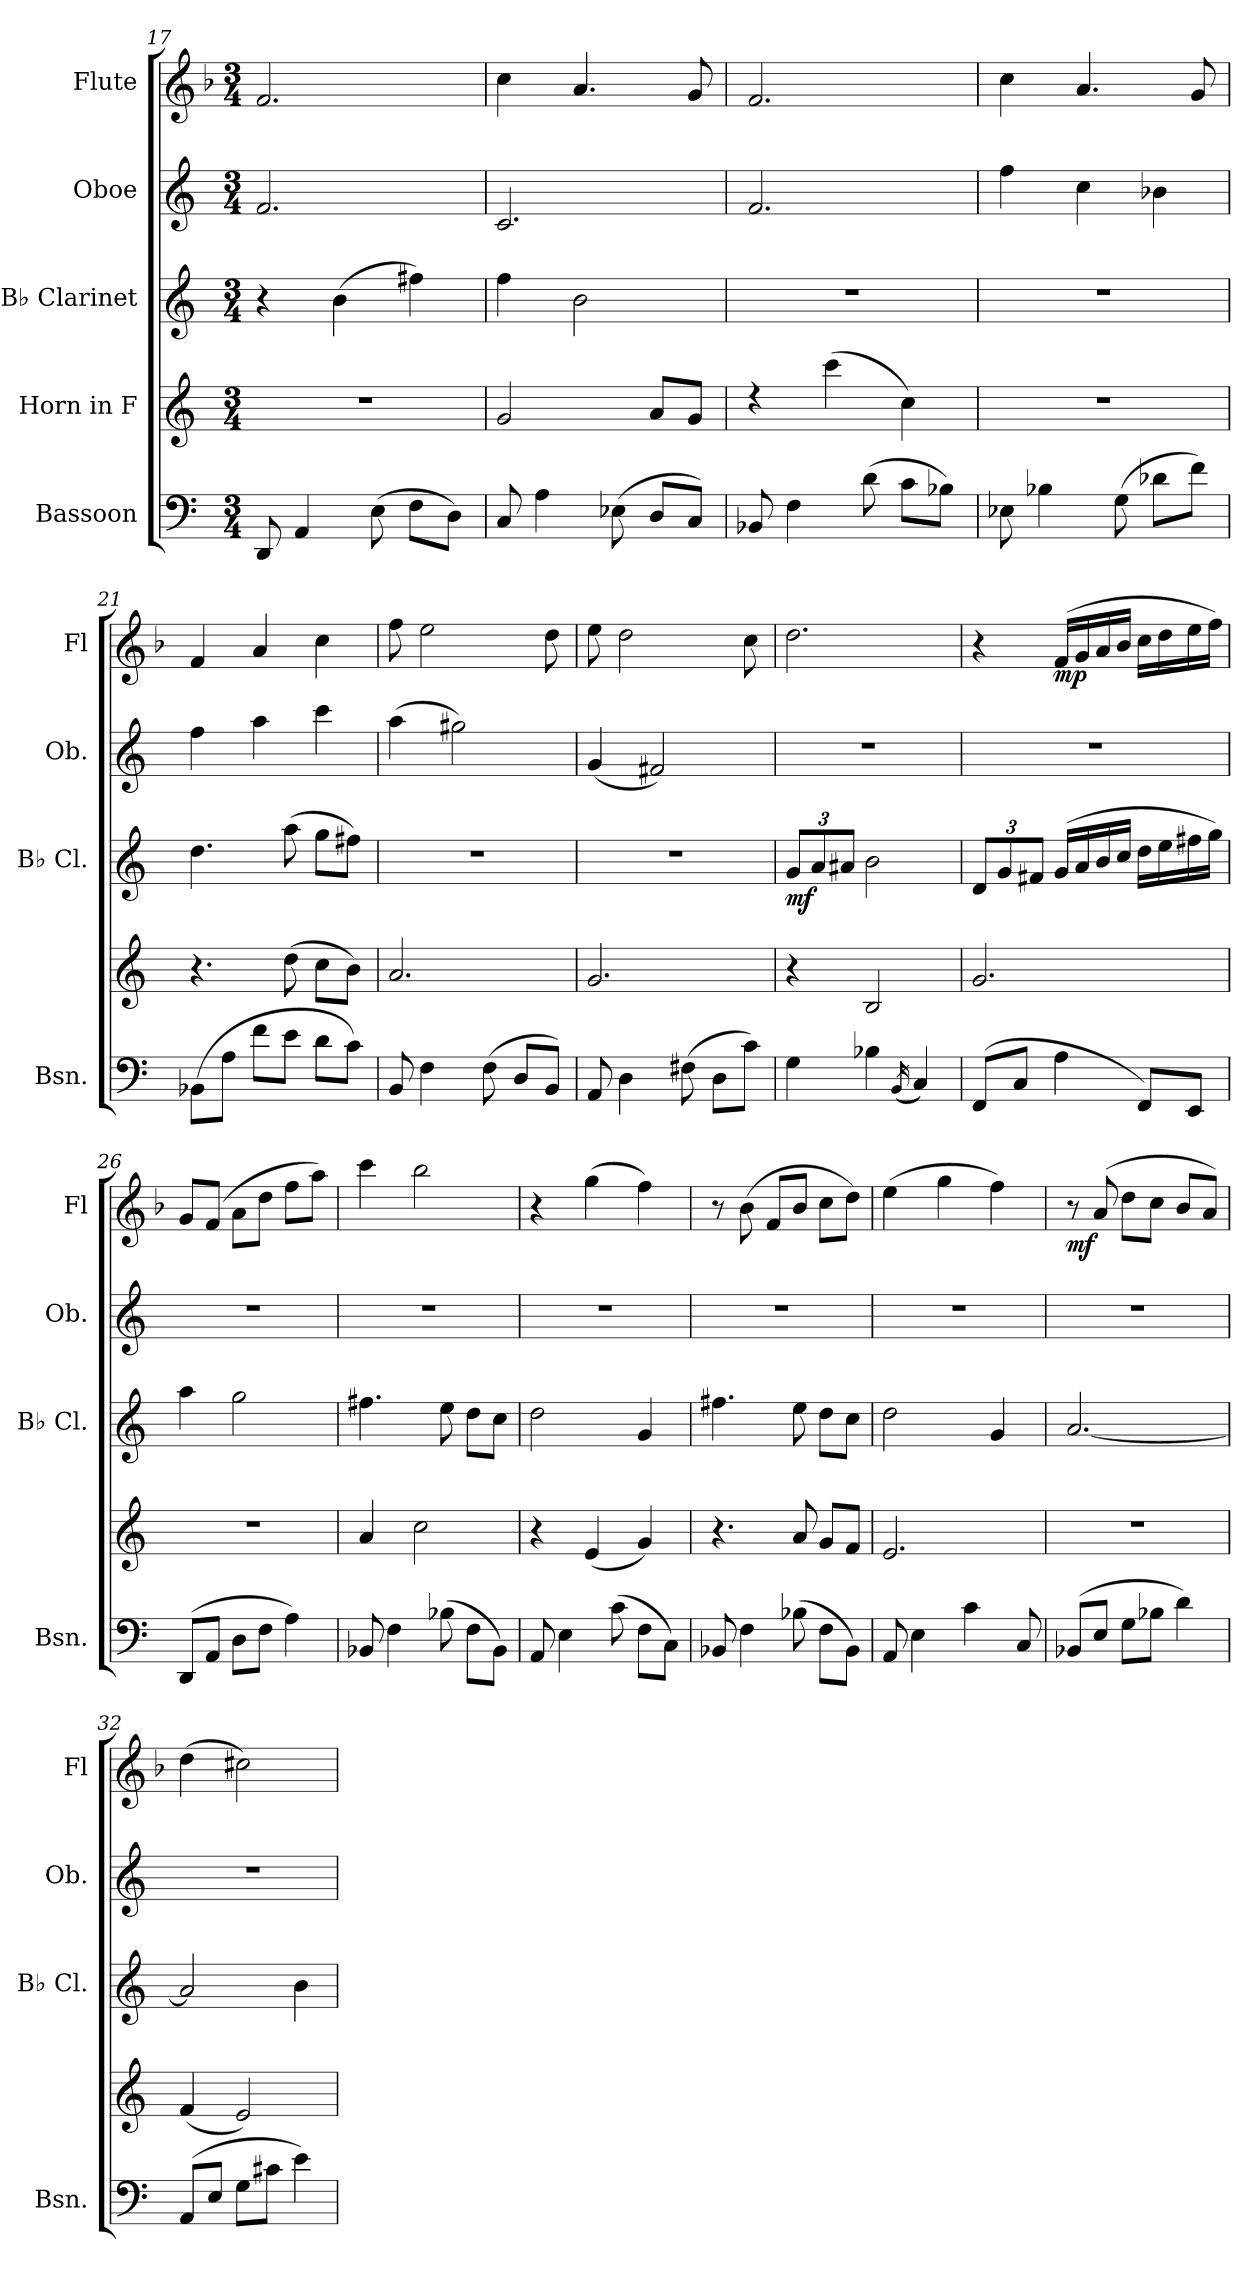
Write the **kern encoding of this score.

**kern	**kern	**kern	**dynam	**kern	**kern	**dynam
*part5	*part4	*part3	*part3	*part2	*part1	*part1
*staff5	*staff4	*staff3	*staff3	*staff2	*staff1	*staff1
*I"Bassoon	*I"Horn in F	*I"B♭ Clarinet	*	*I"Oboe	*I"Flute	*
*I'Bsn.	*	*I'B♭ Cl.	*	*I'Ob.	*I'Fl	*
!!LO:PB:g=z
*clefF4	*clefG2	*clefG2	*	*clefG2	*clefG2	*
*	*ITrd4c7	*ITrd1c2	*	*	*	*
*k[]	*k[b-]	*k[b-e-]	*	*k[]	*k[b-]	*
*M3/4	*M3/4	*M3/4	*	*M3/4	*M3/4	*
=17	=17	=17	=17	=17	=17	=17
8DD/	2.r	4r	.	2.f/	2.f/	.
4AA/	.	.	.	.	.	.
.	.	(>4a\	.	.	.	.
(>8E\	.	.	.	.	.	.
8F\L	.	4een\)	.	.	.	.
8D\J)	.	.	.	.	.	.
=18	=18	=18	=18	=18	=18	=18
8C/	2c/	4ee-\	.	2.c/	4cc\	.
4A\	.	.	.	.	.	.
.	.	2a\	.	.	4.a/	.
(>8E-X\	.	.	.	.	.	.
8D/L	8d/L	.	.	.	.	.
8C/J)	8c/J	.	.	.	8g/	.
=19	=19	=19	=19	=19	=19	=19
8BB-X/	4rdd	2.r	.	2.f/	2.f/	.
4F\	.	.	.	.	.	.
.	(>4ff\	.	.	.	.	.
(>8d\	.	.	.	.	.	.
8c\L	4f\)	.	.	.	.	.
8B-X\J)	.	.	.	.	.	.
=20	=20	=20	=20	=20	=20	=20
8E-X\	2.r	2.r	.	4ff\	4cc\	.
4B-X\	.	.	.	.	.	.
.	.	.	.	4cc\	4.a/	.
(>8G\	.	.	.	.	.	.
8d-X\L	.	.	.	4b-X\	.	.
8f\J)	.	.	.	.	8g/	.
!!LO:LB:g=z
=21	=21	=21	=21	=21	=21	=21
(>8BB-X\L	4.r	4.cc\	.	4ff\	4f/	.
8A\J	.	.	.	.	.	.
8f\L	.	.	.	4aa\	4a/	.
8e\J	(>8g\	(>8gg\	.	.	.	.
8d\L	8f\L	8ff\L	.	4ccc\	4cc\	.
8c\J)	8e\J)	8een\J)	.	.	.	.
=22	=22	=22	=22	=22	=22	=22
8BB/	2.d/	2.r	.	(>4aa\	8ff\	.
4F\	.	.	.	.	2ee\	.
.	.	.	.	2gg#X\)	.	.
(>8F\	.	.	.	.	.	.
8D/L	.	.	.	.	.	.
8BB/J)	.	.	.	.	8dd\	.
=23	=23	=23	=23	=23	=23	=23
8AA/	2.c/	2.r	.	(<4g/	8ee\	.
4D\	.	.	.	.	2dd\	.
.	.	.	.	2f#X/)	.	.
(>8F#X\	.	.	.	.	.	.
8D\L	.	.	.	.	.	.
8c\J)	.	.	.	.	8cc\	.
=24	=24	=24	=24	=24	=24	=24
*	*	*Xbrackettup	*	*	*	*
!	!	!	!LO:DY:b	!	!	!
4G\	4r	12f/L	mf	2.r	2.dd\	.
.	.	12g/	.	.	.	.
.	.	12g#X/J	.	.	.	.
4B-X\	2E/	2a\	.	.	.	.
(<16qBB/	.	.	.	.	.	.
4C/)	.	.	.	.	.	.
!!LO:PB:g=z
=25	=25	=25	=25	=25	=25	=25
(>8FF/L	2.c/	12c/L	.	2.r	4r	.
.	.	12f/	.	.	.	.
8C/J	.	.	.	.	.	.
.	.	12en/J	.	.	.	.
!	!	!	!	!	!	!LO:DY:b
4A\	.	(>16f/LL	.	.	(>16f/LL	mp
.	.	16g/	.	.	16g/	.
.	.	16a/	.	.	16a/	.
.	.	16b-/JJ	.	.	16b-/JJ	.
8FF/L)	.	16cc\LL	.	.	16cc\LL	.
.	.	16dd\	.	.	16dd\	.
8EE/J	.	16een\	.	.	16ee\	.
.	.	16ff\JJ)	.	.	16ff\JJ)	.
=26	=26	=26	=26	=26	=26	=26
(>8DD/L	2.r	4gg\	.	2.r	8g/L	.
8AA/J	.	.	.	.	(>8f/J	.
8D\L	.	2ff\	.	.	8a\L	.
8F\J	.	.	.	.	8dd\J	.
4A\)	.	.	.	.	8ff\L	.
.	.	.	.	.	8aa\J)	.
=27	=27	=27	=27	=27	=27	=27
8BB-X/	4d/	4.een\	.	2.r	4ccc\	.
4F\	.	.	.	.	.	.
.	2f\	.	.	.	2bb-\	.
(>8B-X\	.	8dd\	.	.	.	.
8F\L	.	8cc\L	.	.	.	.
8BB-\J)	.	8b-\J	.	.	.	.
=28	=28	=28	=28	=28	=28	=28
8AA/	4r	2cc\	.	2.r	4r	.
4E\	.	.	.	.	.	.
.	(<4A/	.	.	.	(>4gg\	.
(>8c\	.	.	.	.	.	.
8F\L	4c/)	4f/	.	.	4ff\)	.
8C\J)	.	.	.	.	.	.
!!LO:LB:g=z
=29	=29	=29	=29	=29	=29	=29
8BB-X/	4.r	4.een\	.	2.r	8r	.
4F\	.	.	.	.	(>8b-\	.
.	.	.	.	.	8f/L	.
(>8B-X\	8d/	8dd\	.	.	8b-/J	.
8F\L	8c/L	8cc\L	.	.	8cc\L	.
8BB-\J)	8B-/J	8b-\J	.	.	8dd\J)	.
=30	=30	=30	=30	=30	=30	=30
8AA/	2.A/	2cc\	.	2.r	(>4ee\	.
4E\	.	.	.	.	.	.
.	.	.	.	.	4gg\	.
4c\	.	.	.	.	.	.
.	.	4f/	.	.	4ff\)	.
8C/	.	.	.	.	.	.
=31	=31	=31	=31	=31	=31	=31
!	!	!	!	!	!	!LO:DY:b
(>8BB-X/L	2.r	[2.g/	.	2.r	8r	mf
8E/J	.	.	.	.	(>8a/	.
8G\L	.	.	.	.	8dd\L	.
8B-X\J	.	.	.	.	8cc\J	.
4d\)	.	.	.	.	8b-/L	.
.	.	.	.	.	8a/J)	.
=32	=32	=32	=32	=32	=32	=32
(>8AA/L	(<4B-/	2g/]	.	2.r	(>4dd\	.
8E/J	.	.	.	.	.	.
8G\L	2A/)	.	.	.	2cc#X\)	.
8c#X\J	.	.	.	.	.	.
4e\)	.	4a\	.	.	.	.
=	=	=	=	=	=	=
*-	*-	*-	*-	*-	*-	*-
